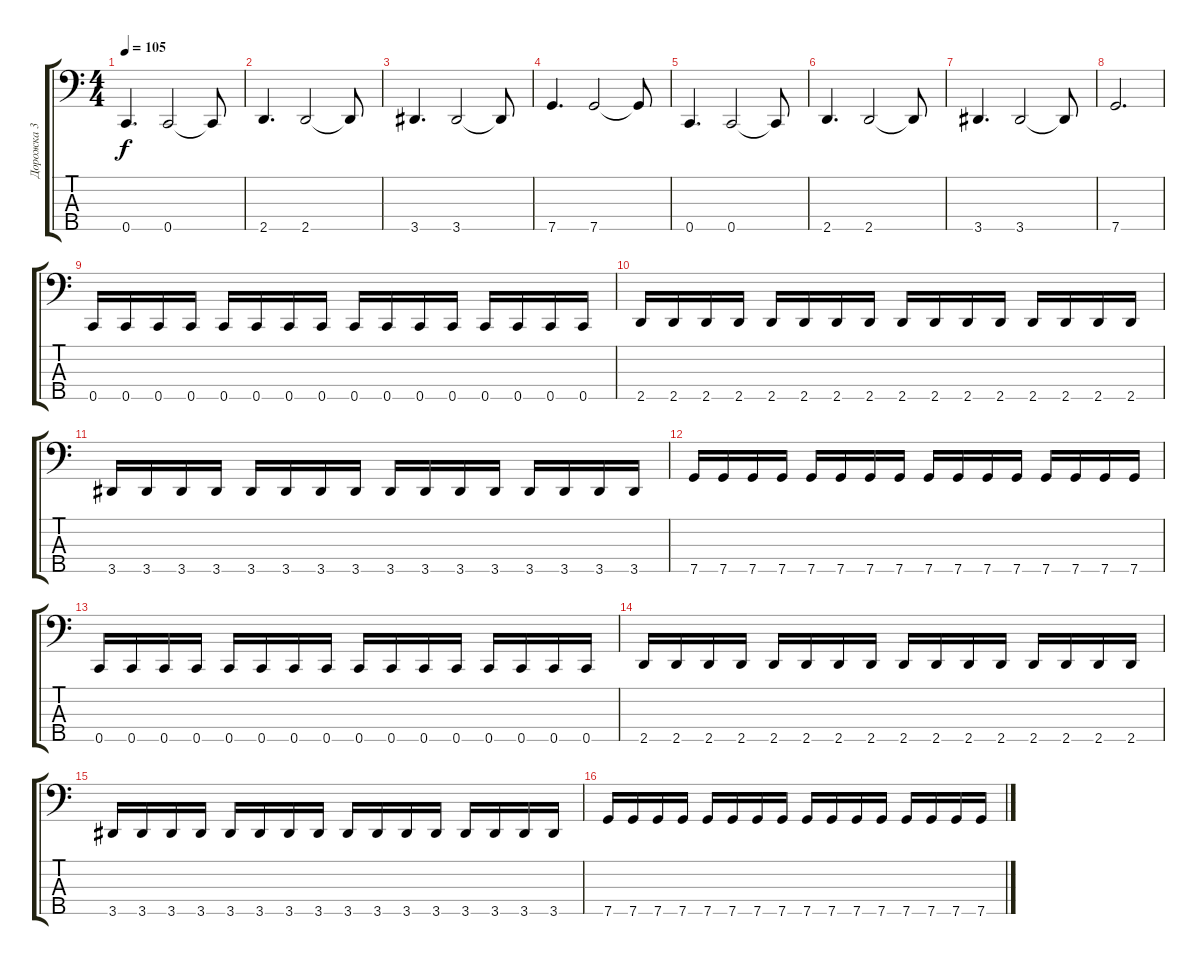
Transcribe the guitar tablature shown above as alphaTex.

\track ("Дорожка 3" "Дорожка 3") {instrument electricbassfinger}
\staff {score tabs}
\tuning (Ab2 Eb2 Bb1 F1 C1) {hide}
\ts (4 4)
\tempo 105
\clef f4
\ks c
0.5.4{d dy f} 0.5.2 0.5{t}.8 |
2.5.4{d} 2.5.2 2.5{t}.8 |
3.5.4{d} 3.5.2 3.5{t}.8 |
7.5.4{d} 7.5.2 7.5{t}.8 |
0.5.4{d} 0.5.2 0.5{t}.8 |
2.5.4{d} 2.5.2 2.5{t}.8 |
3.5.4{d} 3.5.2 3.5{t}.8 |
7.5.2{d} |
0.5.16 0.5.16 0.5.16 0.5.16 0.5.16 0.5.16 0.5.16 0.5.16 0.5.16 0.5.16 0.5.16 0.5.16 0.5.16 0.5.16 0.5.16 0.5.16 |
2.5.16 2.5.16 2.5.16 2.5.16 2.5.16 2.5.16 2.5.16 2.5.16 2.5.16 2.5.16 2.5.16 2.5.16 2.5.16 2.5.16 2.5.16 2.5.16 |
3.5.16 3.5.16 3.5.16 3.5.16 3.5.16 3.5.16 3.5.16 3.5.16 3.5.16 3.5.16 3.5.16 3.5.16 3.5.16 3.5.16 3.5.16 3.5.16 |
7.5.16 7.5.16 7.5.16 7.5.16 7.5.16 7.5.16 7.5.16 7.5.16 7.5.16 7.5.16 7.5.16 7.5.16 7.5.16 7.5.16 7.5.16 7.5.16 |
0.5.16 0.5.16 0.5.16 0.5.16 0.5.16 0.5.16 0.5.16 0.5.16 0.5.16 0.5.16 0.5.16 0.5.16 0.5.16 0.5.16 0.5.16 0.5.16 |
2.5.16 2.5.16 2.5.16 2.5.16 2.5.16 2.5.16 2.5.16 2.5.16 2.5.16 2.5.16 2.5.16 2.5.16 2.5.16 2.5.16 2.5.16 2.5.16 |
3.5.16 3.5.16 3.5.16 3.5.16 3.5.16 3.5.16 3.5.16 3.5.16 3.5.16 3.5.16 3.5.16 3.5.16 3.5.16 3.5.16 3.5.16 3.5.16 |
7.5.16 7.5.16 7.5.16 7.5.16 7.5.16 7.5.16 7.5.16 7.5.16 7.5.16 7.5.16 7.5.16 7.5.16 7.5.16 7.5.16 7.5.16 7.5.16
